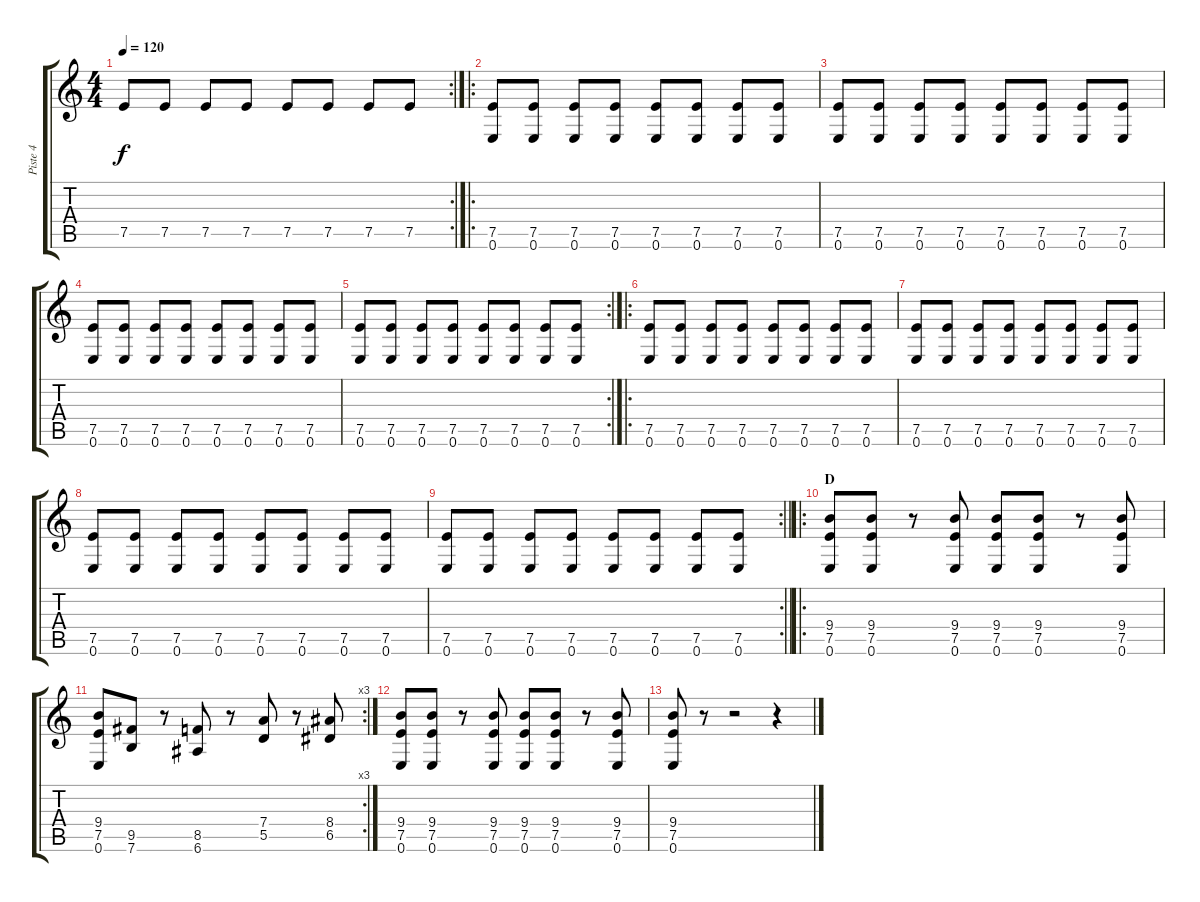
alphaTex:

\track ("Piste 4" "Piste 4") {instrument distortionguitar}
\staff {score tabs}
\tuning (E4 B3 G3 D3 A2 E2) {hide}
\rc 2
\ts (4 4)
\tempo 120
\clef g2
\ks c
7.5.8{dy f} 7.5.8 7.5.8 7.5.8 7.5.8 7.5.8 7.5.8 7.5.8 |
\ro
(7.5 0.6).8 (7.5 0.6).8 (7.5 0.6).8 (7.5 0.6).8 (7.5 0.6).8 (7.5 0.6).8 (7.5 0.6).8 (7.5 0.6).8 |
(7.5 0.6).8 (7.5 0.6).8 (7.5 0.6).8 (7.5 0.6).8 (7.5 0.6).8 (7.5 0.6).8 (7.5 0.6).8 (7.5 0.6).8 |
(7.5 0.6).8 (7.5 0.6).8 (7.5 0.6).8 (7.5 0.6).8 (7.5 0.6).8 (7.5 0.6).8 (7.5 0.6).8 (7.5 0.6).8 |
\rc 2
(7.5 0.6).8 (7.5 0.6).8 (7.5 0.6).8 (7.5 0.6).8 (7.5 0.6).8 (7.5 0.6).8 (7.5 0.6).8 (7.5 0.6).8 |
\ro
(7.5 0.6).8 (7.5 0.6).8 (7.5 0.6).8 (7.5 0.6).8 (7.5 0.6).8 (7.5 0.6).8 (7.5 0.6).8 (7.5 0.6).8 |
(7.5 0.6).8 (7.5 0.6).8 (7.5 0.6).8 (7.5 0.6).8 (7.5 0.6).8 (7.5 0.6).8 (7.5 0.6).8 (7.5 0.6).8 |
(7.5 0.6).8 (7.5 0.6).8 (7.5 0.6).8 (7.5 0.6).8 (7.5 0.6).8 (7.5 0.6).8 (7.5 0.6).8 (7.5 0.6).8 |
\rc 2
\barLineRight lightlight
(7.5 0.6).8 (7.5 0.6).8 (7.5 0.6).8 (7.5 0.6).8 (7.5 0.6).8 (7.5 0.6).8 (7.5 0.6).8 (7.5 0.6).8 |
\ro
\section ("" "D")
(9.4 7.5 0.6).8 (9.4 7.5 0.6).8 r.8 (9.4 7.5 0.6).8 (9.4 7.5 0.6).8 (9.4 7.5 0.6).8 r.8 (9.4 7.5 0.6).8 |
\rc 3
(9.4 7.5 0.6).8 (9.5 7.6).8 r.8 (8.5 6.6).8 r.8 (7.4 5.5).8 r.8 (8.4 6.5).8 |
(9.4 7.5 0.6).8 (9.4 7.5 0.6).8 r.8 (9.4 7.5 0.6).8 (9.4 7.5 0.6).8 (9.4 7.5 0.6).8 r.8 (9.4 7.5 0.6).8 |
(9.4 7.5 0.6).8 r.8 r.2 r.4
